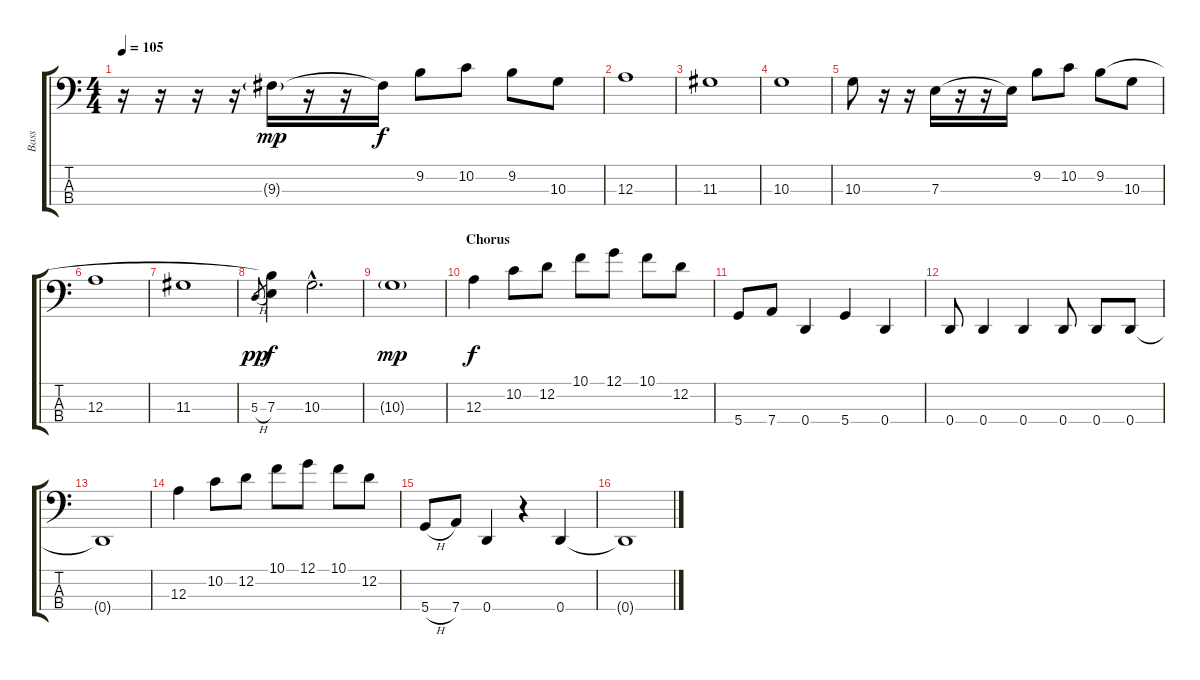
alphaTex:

\track ("Bass" "Bass") {instrument electricbassfinger}
\staff {score tabs}
\tuning (G2 D2 A1 D1) {hide}
\ts (4 4)
\tempo 105
\clef f4
\ks c
r.16{dy f} r.16 r.16 r.16 9.3{g}.16{dy mp} r.16 r.16 9.3{t}.16{dy f} 9.2.8 10.2.8 9.2.8 10.3.8 |
12.3.1 |
11.3.1 |
10.3.1 |
10.3.8 r.16 r.16 7.3.16 r.16 r.16 7.3{t}.16 9.2.8 10.2.8 9.2.8 10.3.8 |
12.3.1 |
11.3.1 |
5.3{h}.8{gr dy pp} (9.2{t} 7.3).4{dy f} 10.3{hac}.2{d} |
10.3{g}.1{dy mp} |
\section ("" "Chorus")
12.3.4{dy f} 10.2.8 12.2.8 10.1.8 12.1.8 10.1.8 12.2.8 |
5.4.8 7.4.8 0.4.4 5.4.4 0.4.4 |
0.4.8 0.4.4 0.4.4 0.4.8 0.4.8 0.4.8 |
0.4{t}.1 |
12.3.4 10.2.8 12.2.8 10.1.8 12.1.8 10.1.8 12.2.8 |
5.4{h}.8 7.4.8 0.4.4 r.4 0.4.4 |
0.4{t}.1
